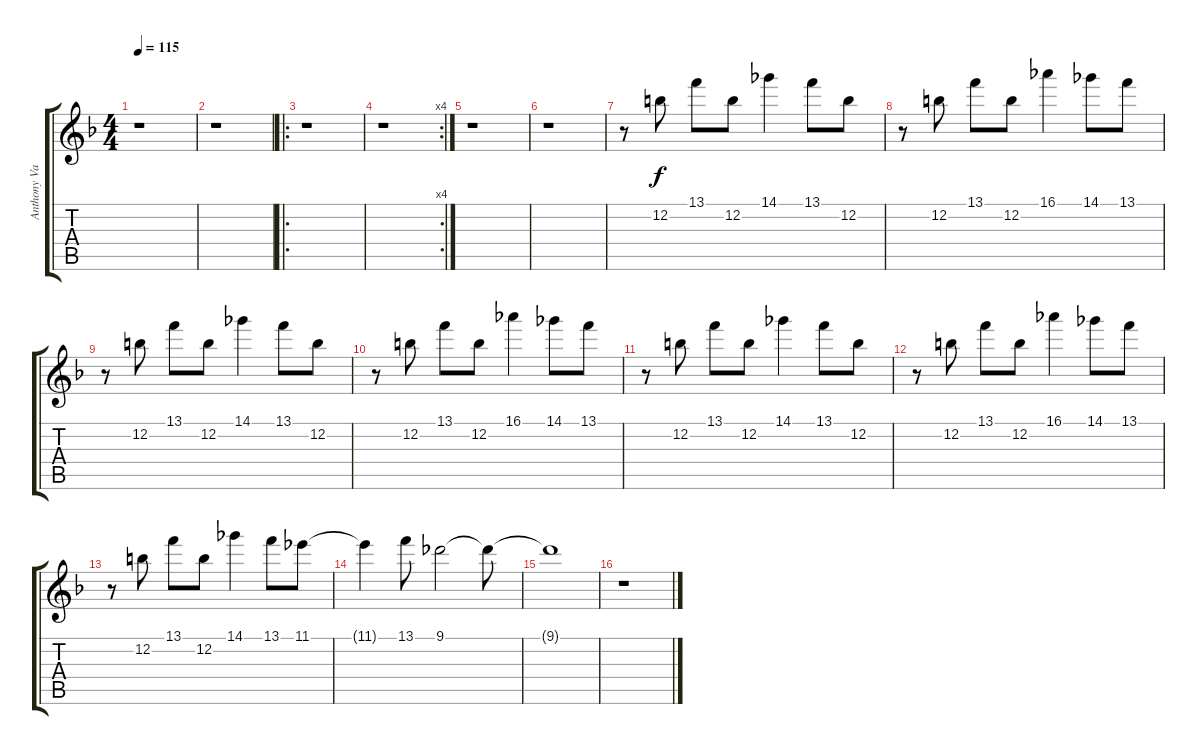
\track ("Anthony Valli" "Anthony Va") {instrument distortionguitar}
\staff {score tabs}
\tuning (E4 B3 G3 D3 A2 E2) {hide}
\ts (4 4)
\tempo 115
\clef g2
\ks f
r.1{dy f} |
r.1 |
\ro
r.1 |
\rc 4
r.1 |
r.1 |
r.1 |
r.8 12.2.8 13.1.8 12.2.8 14.1.4 13.1.8 12.2.8 |
r.8 12.2.8 13.1.8 12.2.8 16.1.4 14.1.8 13.1.8 |
r.8 12.2.8 13.1.8 12.2.8 14.1.4 13.1.8 12.2.8 |
r.8 12.2.8 13.1.8 12.2.8 16.1.4 14.1.8 13.1.8 |
r.8 12.2.8 13.1.8 12.2.8 14.1.4 13.1.8 12.2.8 |
r.8 12.2.8 13.1.8 12.2.8 16.1.4 14.1.8 13.1.8 |
r.8 12.2.8 13.1.8 12.2.8 14.1.4 13.1.8 11.1.8 |
11.1{t}.4 13.1.8 9.1.2 9.1{t}.8 |
9.1{t}.1 |
r.1
